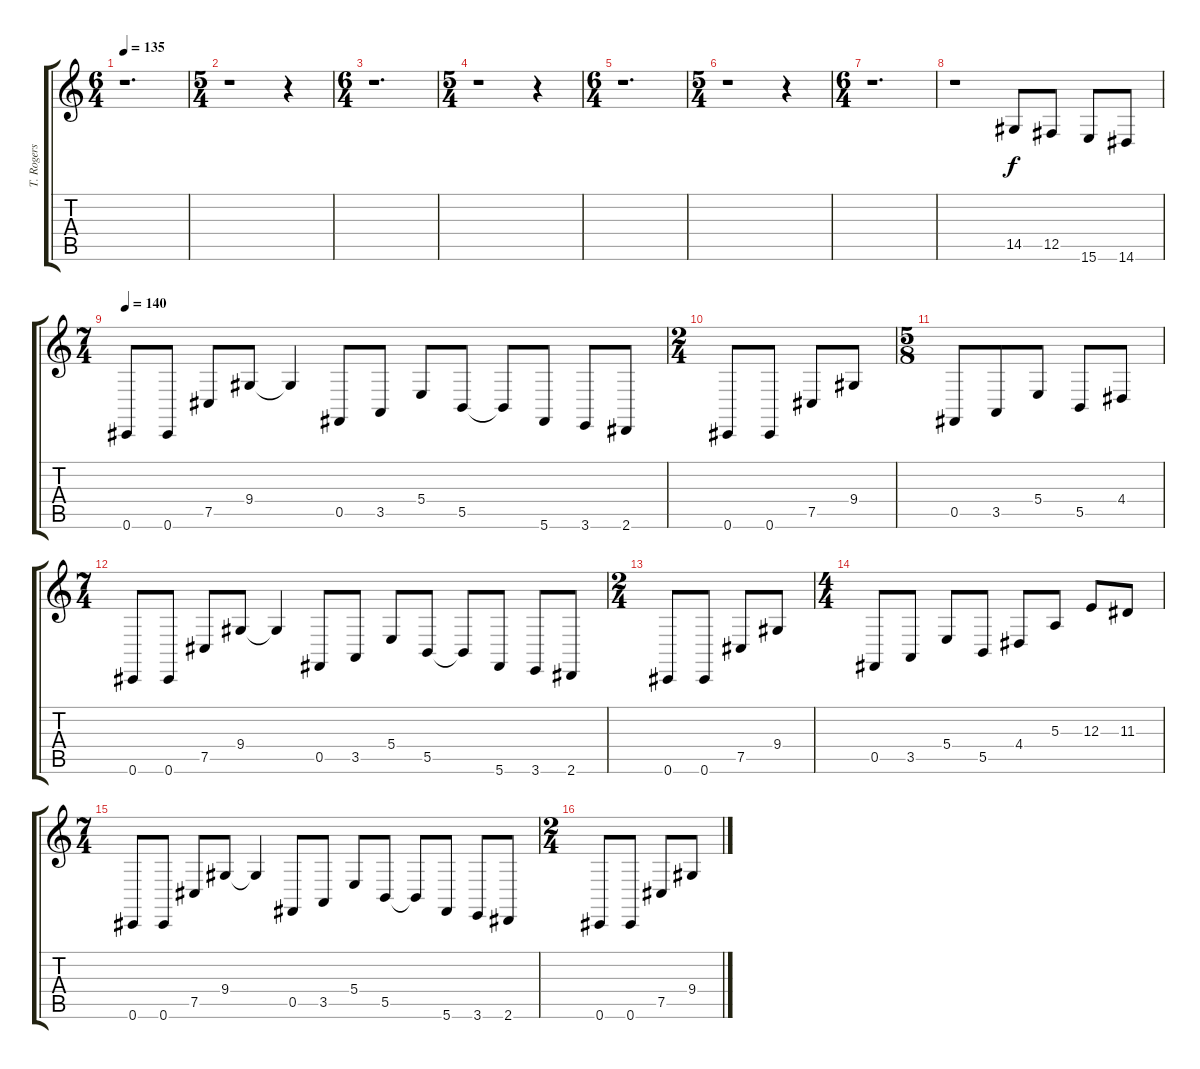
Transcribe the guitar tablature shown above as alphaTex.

\track ("T. Rogers Keys" "T. Rogers ") {instrument lead2sawtooth}
\staff {score tabs}
\tuning (Db4 Ab3 E3 B2 Gb2 Db2) {hide}
\ts (6 4)
\tempo 135
\clef g2
\ks c
r.1{d dy f instrument lead2sawtooth} |
\ts (5 4)
r.1 r.4 |
\ts (6 4)
r.1{d} |
\ts (5 4)
r.1 r.4 |
\ts (6 4)
r.1{d} |
\ts (5 4)
r.1 r.4 |
\ts (6 4)
r.1{d} |
r.1 14.5.8 12.5.8 15.6.8 14.6.8 |
\ts (7 4)
\tempo 140
0.6.8 0.6.8 7.5.8 9.4.8 9.4{t}.4 0.5.8 3.5.8 5.4.8 5.5.8 5.5{t}.8 5.6.8 3.6.8 2.6.8 |
\ts (2 4)
0.6.8 0.6.8 7.5.8 9.4.8 |
\ts (5 8)
0.5.8 3.5.8 5.4.8 5.5.8 4.4.8 |
\ts (7 4)
0.6.8 0.6.8 7.5.8 9.4.8 9.4{t}.4 0.5.8 3.5.8 5.4.8 5.5.8 5.5{t}.8 5.6.8 3.6.8 2.6.8 |
\ts (2 4)
0.6.8 0.6.8 7.5.8 9.4.8 |
\ts (4 4)
0.5.8 3.5.8 5.4.8 5.5.8 4.4.8 5.3.8 12.3.8 11.3.8 |
\ts (7 4)
0.6.8 0.6.8 7.5.8 9.4.8 9.4{t}.4 0.5.8 3.5.8 5.4.8 5.5.8 5.5{t}.8 5.6.8 3.6.8 2.6.8 |
\ts (2 4)
0.6.8 0.6.8 7.5.8 9.4.8
